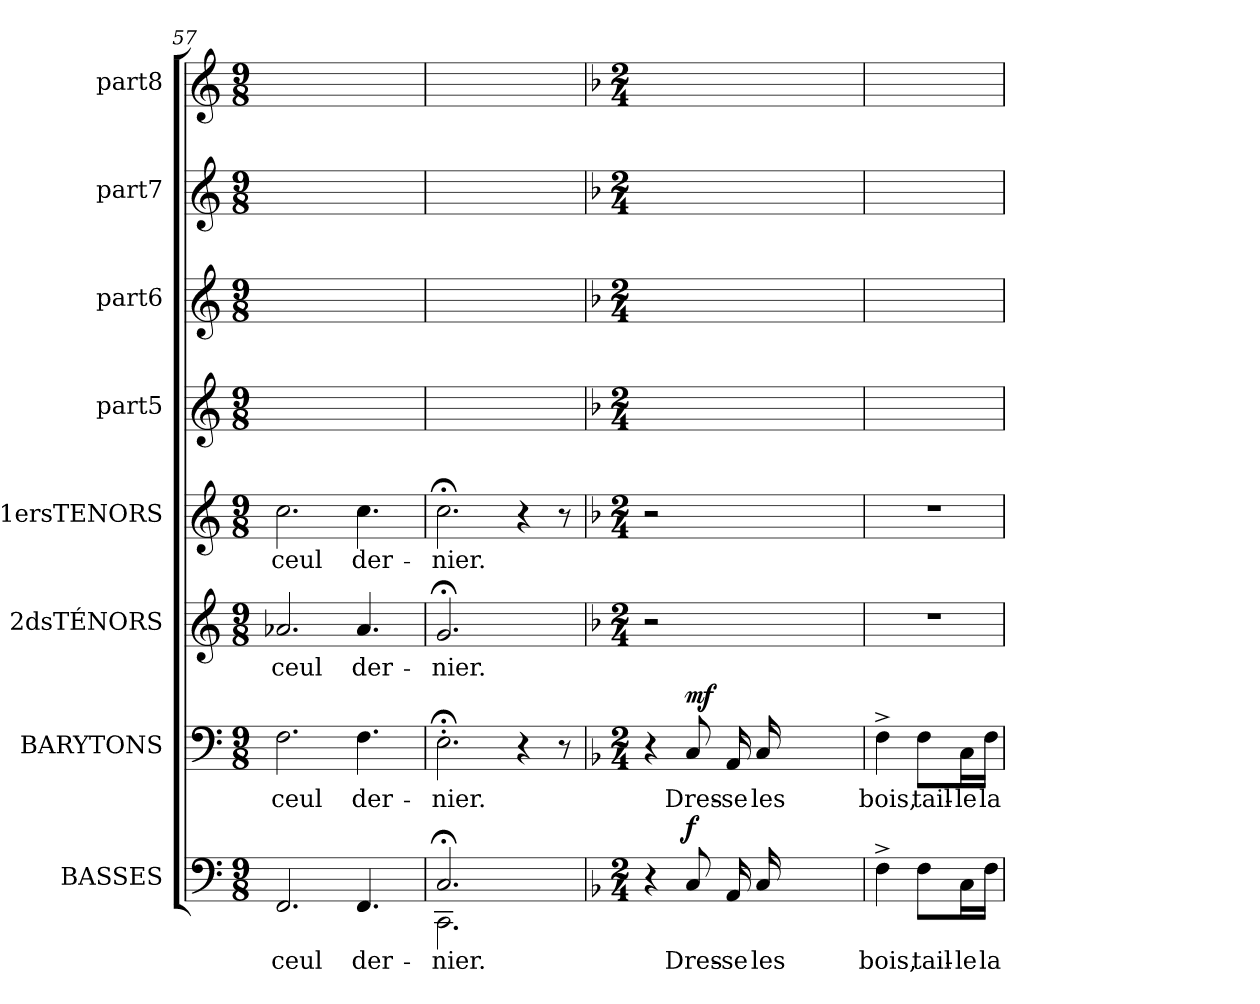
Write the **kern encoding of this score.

**kern	**text	**dynam	**kern	**text	**dynam	**kern	**text	**kern	**text	**kern	**kern	**kern	**kern
*part8	*part8	*part8	*part7	*part7	*part7	*part6	*part6	*part5	*part5	*part4	*part3	*part2	*part1
*staff8	*staff8	*staff8	*staff7	*staff7	*staff7	*staff6	*staff6	*staff5	*staff5	*staff4	*staff3	*staff2	*staff1
*I"BASSES	*	*	*I"BARYTONS	*	*	*I"2dsTÉNORS	*	*I"1ersTENORS	*	*I"part5	*I"part6	*I"part7	*I"part8
*	*	*	*	*	*	*	*	*	*	*I'part5	*I'part6	*I'part7	*I'part8
*clefF4	*	*	*clefF4	*	*	*clefG2	*	*clefG2	*	*clefG2	*clefG2	*clefG2	*clefG2
*k[]	*	*	*k[]	*	*	*k[]	*	*k[]	*	*k[]	*k[]	*k[]	*k[]
*M9/8	*	*	*M9/8	*	*	*M9/8	*	*M9/8	*	*M9/8	*M9/8	*M9/8	*M9/8
=57	=57	=57	=57	=57	=57	=57	=57	=57	=57	=57	=57	=57	=57
2.FFi/	ceul	.	2.Fi\	ceul	.	2.a-Xi/	ceul	2.cci\	ceul	1ryy	1ryy	1ryy	1ryy
4.FFi/	der-	.	4.Fi\	der-	.	4.a-i/	der-	4.cci\	der-	.	.	.	.
.	.	.	.	.	.	.	.	.	.	8ryy	8ryy	8ryy	8ryy
=58	=58	=58	=58	=58	=58	=58	=58	=58	=58	=58	=58	=58	=58
*^	*	*	*	*	*	*	*	*	*	*	*	*	*
2.C;i/	2.CCj\	nier.	.	2.E;'>i\	nier.	.	2.g;i/	nier.	2.cc;i\	nier.	1ryy	1ryy	1ryy	1ryy
4.ryy	4.ryy	.	.	4r	.	.	4.ryy	.	4r	.	.	.	.	.
.	.	.	.	8r	.	.	.	.	8r	.	8ryy	8ryy	8ryy	8ryy
*v	*v	*	*	*	*	*	*	*	*	*	*	*	*	*
!!LO:LB:g=z
=59	=59	=59	=59	=59	=59	=59	=59	=59	=59	=59	=59	=59	=59
*k[b-]	*	*	*k[b-]	*	*	*k[b-]	*	*k[b-]	*	*k[b-]	*k[b-]	*k[b-]	*k[b-]
*M2/4	*	*	*M2/4	*	*	*M2/4	*	*M2/4	*	*M2/4	*M2/4	*M2/4	*M2/4
4r	.	.	4r	.	.	2r	.	2r	.	2ryy	2ryy	2ryy	2ryy
!	!	!LO:DY:a	!	!	!LO:DY:a	!	!	!	!	!	!	!	!
8Ci/	Dres-	f	8Ci/	Dres-	mf	.	.	.	.	.	.	.	.
16AAi/	se	.	16AAi/	se	.	.	.	.	.	.	.	.	.
16Ci/	les	.	16Ci/	les	.	.	.	.	.	.	.	.	.
2ryy	.	.	2ryy	.	.	2ryy	.	2ryy	.	2ryy	2ryy	2ryy	2ryy
8ryy	.	.	8ryy	.	.	8ryy	.	8ryy	.	8ryy	8ryy	8ryy	8ryy
=60	=60	=60	=60	=60	=60	=60	=60	=60	=60	=60	=60	=60	=60
4F^>i\	bois,	.	4F^>i\	bois,	.	2r	.	2r	.	2ryy	2ryy	2ryy	2ryy
8Fi\L	tail-	.	8Fi\L	tail-	.	.	.	.	.	.	.	.	.
16Ci\L	le	.	16Ci\L	le	.	.	.	.	.	.	.	.	.
16Fi\JJ	la	.	16Fi\JJ	la	.	.	.	.	.	.	.	.	.
=	=	=	=	=	=	=	=	=	=	=	=	=	=
*-	*-	*-	*-	*-	*-	*-	*-	*-	*-	*-	*-	*-	*-
